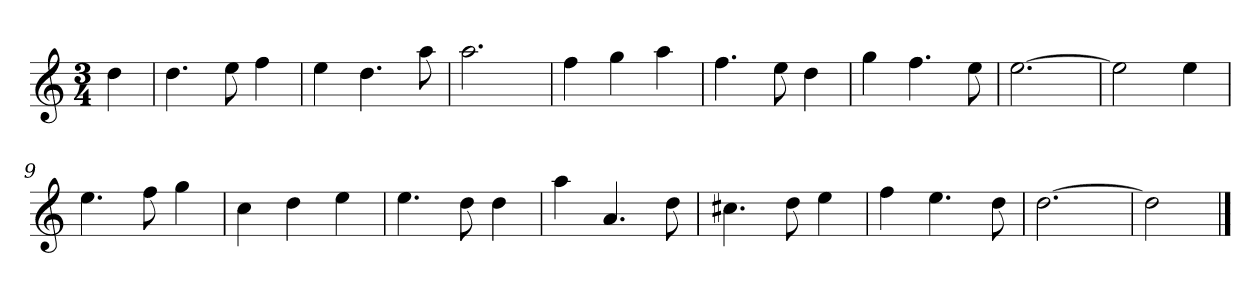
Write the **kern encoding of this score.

**kern
*part1
*staff1
*k[]
*M3/4
*MM120
=
4dd
=1
4.dd
8ee
4ff
=2
4ee
4.dd
8aa
=3
2.aa
=4
4ff
4gg
4aa
=5
4.ff
8ee
4dd
=6
4gg
4.ff
8ee
=7
[2.ee
=8
2ee]
4ee
=9
4.ee
8ff
4gg
=10
4cc
4dd
4ee
=11
4.ee
8dd
4dd
=12
4aa
4.a
8dd
=13
4.cc#X
8dd
4ee
=14
4ff
4.ee
8dd
=15
[2.dd
=16
2dd]
==
*-
